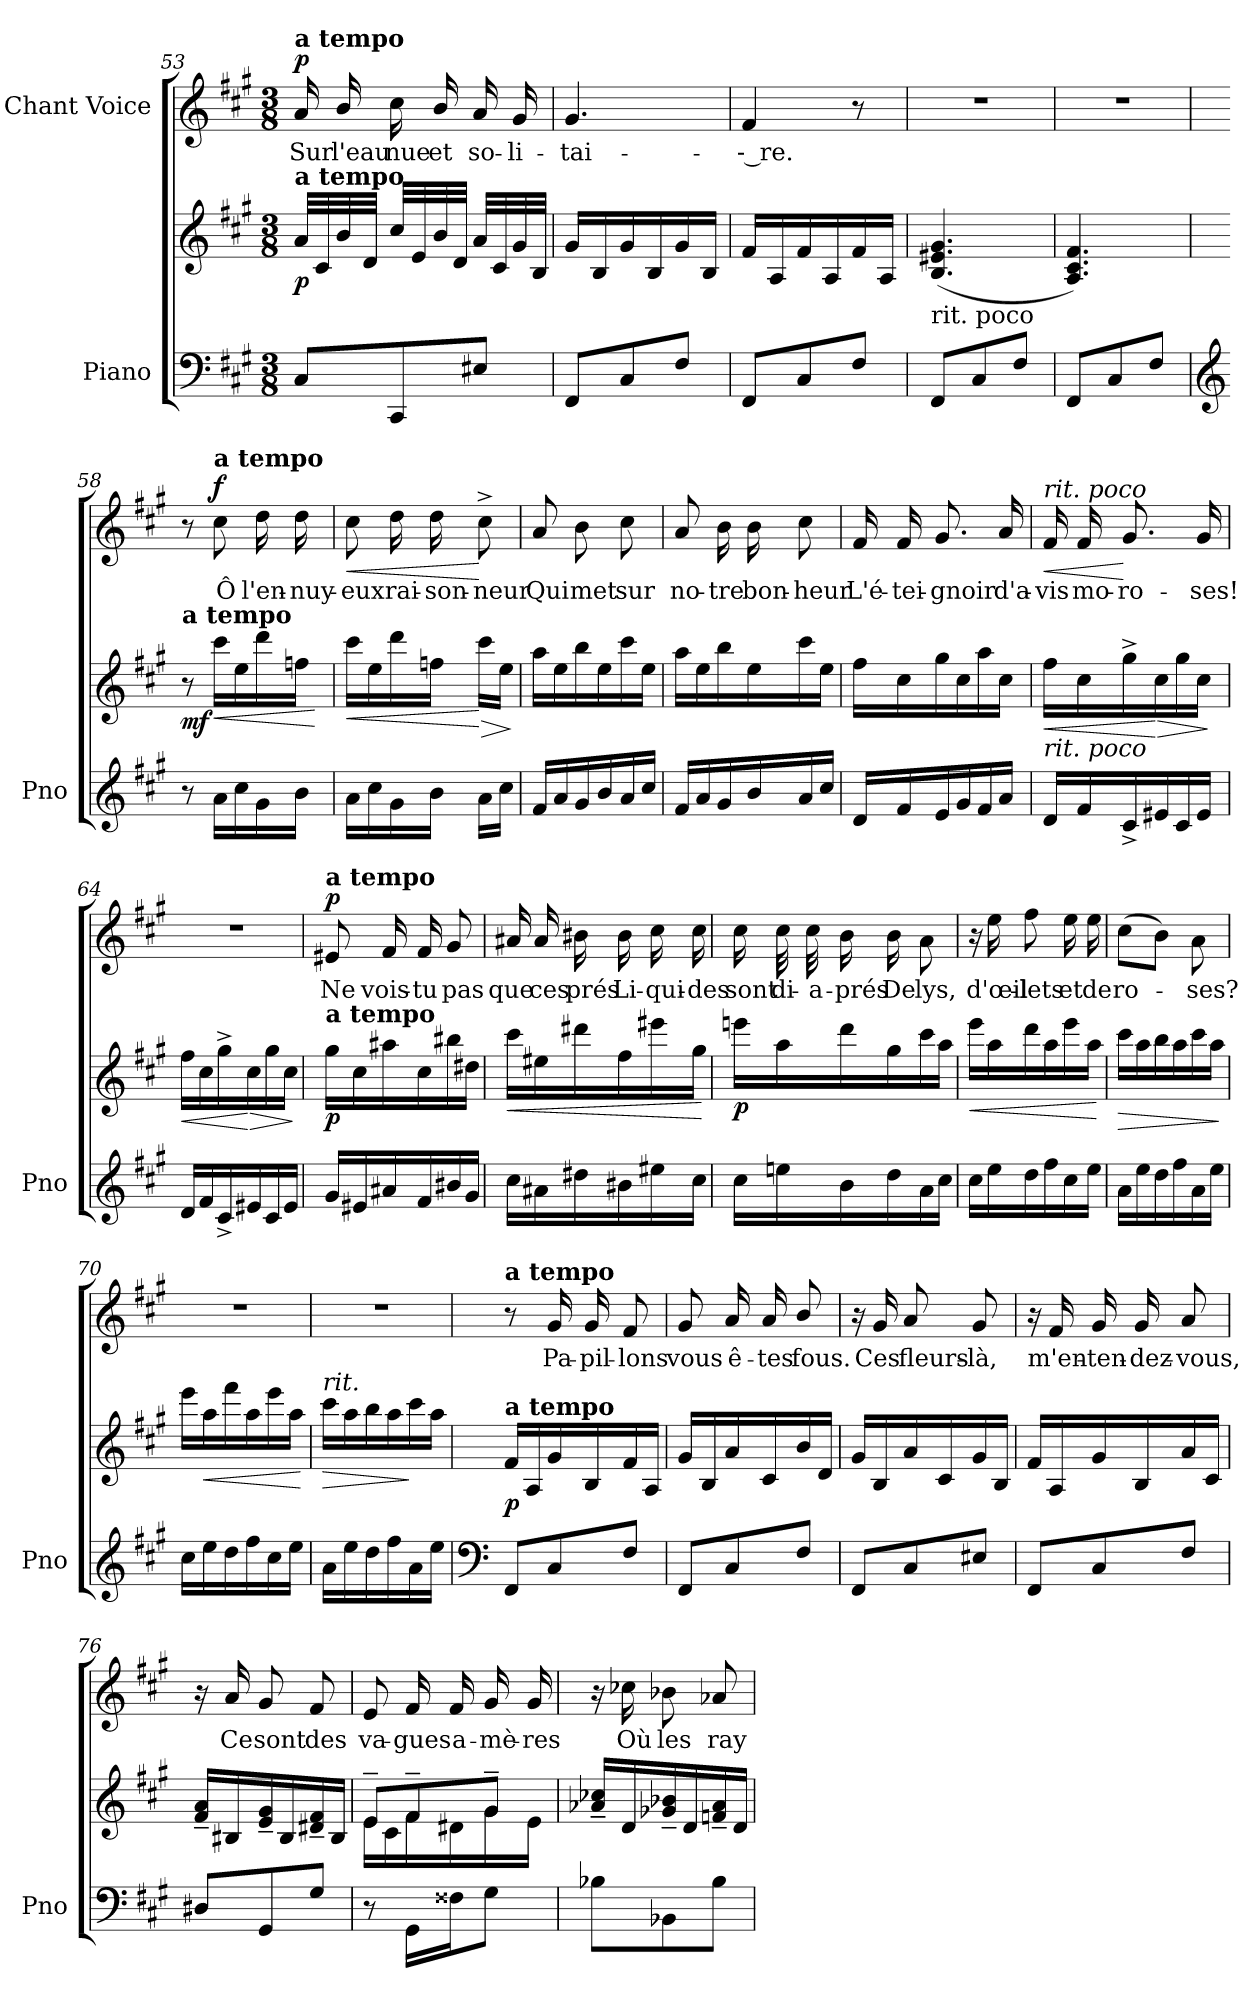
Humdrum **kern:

**kern	**kern	**dynam	**kern	**text	**dynam
*part2	*part2	*part2	*part1	*part1	*part1
*staff3	*staff2	*staff2/3	*staff1	*staff1	*staff1
*I"Piano	*	*	*I"Chant Voice	*	*
*I'Pno	*	*	*	*	*
*clefF4	*clefG2	*	*clefG2	*	*
*k[f#c#g#]	*k[f#c#g#]	*	*k[f#c#g#]	*	*
*M3/8	*M3/8	*	*M3/8	*	*
=53	=53	=53	=53	=53	=53
!	!	!	!LO:TX:a:B:t=a tempo	!	!
!	!LO:TX:a:B:t=a tempo	!	!	!	!
!	!	!LO:DY:b	!	!LO:LY:b	!LO:DY:a
8C#/L	32a/LLL	p	16a/	Sur	p
.	32c#/	.	.	.	.
!	!	!	!	!LO:LY:b	!
.	32b/	.	16b/	l'eau	.
.	32d/JJJ	.	.	.	.
!	!	!	!	!LO:LY:b	!
8CC#/	32cc#/LLL	.	16cc#\	nue	.
.	32e/	.	.	.	.
!	!	!	!	!LO:LY:b	!
.	32b/	.	16b/	et	.
.	32d/JJJ	.	.	.	.
!	!	!	!	!LO:LY:b	!
8E#X/J	32a/LLL	.	16a/	so-	.
.	32c#/	.	.	.	.
!	!	!	!	!LO:LY:b	!
.	32g#/	.	16g#/	-li-	.
.	32B/JJJ	.	.	.	.
=54	=54	=54	=54	=54	=54
!	!	!	!	!LO:LY:b	!
8FF#/L	16g#/LL	.	4.g#/	-tai-	.
.	16B/	.	.	.	.
8C#/	16g#/	.	.	.	.
.	16B/	.	.	.	.
8F#/J	16g#/	.	.	.	.
.	16B/JJ	.	.	.	.
!!LO:LB:g=z
=55	=55	=55	=55	=55	=55
!	!	!	!	!LO:LY:b	!
8FF#/L	16f#/LL	.	4f#/	-- re.	.
.	16A/	.	.	.	.
8C#/	16f#/	.	.	.	.
.	16A/	.	.	.	.
8F#/J	16f#/	.	8r	.	.
.	16A/JJ	.	.	.	.
=56	=56	=56	=56	=56	=56
!	!LO:TX:b:t=rit. poco	!	!	!	!
8FF#/L	(>4.B/ 4.e#X/ 4.g#/	.	4.r	.	.
8C#/	.	.	.	.	.
8F#/J	.	.	.	.	.
=57	=57	=57	=57	=57	=57
8FF#/L	4.A/ 4.c#/ 4.f#/)	.	4.r	.	.
8C#/	.	.	.	.	.
8F#/J	.	.	.	.	.
=58	=58	=58	=58	=58	=58
*clefG2	*	*	*	*	*
!	!LO:TX:a:B:t=a tempo	!	!	!	!
!	!	!LO:DY:b	!	!	!
8r	8r	mf	8r	.	.
!	!	!	!LO:TX:a:B:t=a tempo	!	!
!	!	!LO:HP:b	!	!LO:LY:b	!LO:DY:b
16a\LL	16ccc#\LL	<	8cc#\	Ô	f
16cc#\	16ee\	.	.	.	.
!	!	!	!	!LO:LY:b	!
16g#\	16ddd\	.	16dd\	l'en-	.
!	!	!	!	!LO:LY:b	!
16b\JJ	16ffn\JJ	.	16dd\	-nuy-	.
.	.	[	.	.	.
=59	=59	=59	=59	=59	=59
!	!	!LO:HP:b	!	!LO:LY:b	!LO:HP:b
16a\LL	16ccc#\LL	<	8cc#\	-eux	<
16cc#\	16ee\	.	.	.	.
!	!	!	!	!LO:LY:b	!
16g#\	16ddd\	.	16dd\	rai-	.
!	!	!	!	!LO:LY:b	!
16b\JJ	16ffn\JJ	.	16dd\	-son-	.
!	!	!LO:HP:n=1:b	!	!LO:LY:b	!
16a\LL	16ccc#\LL	[ >	8cc#^\	-neur	[
16cc#\JJ	16ee\JJ	.	.	.	.
.	.	]	.	.	.
!!LO:LB:g=z
=60	=60	=60	=60	=60	=60
!	!	!	!	!LO:LY:b	!
16f#/LL	16aa\LL	.	8a/	Qui	.
16a/	16ee\	.	.	.	.
!	!	!	!	!LO:LY:b	!
16g#/	16bb\	.	8b\	met	.
16b/	16ee\	.	.	.	.
!	!	!	!	!LO:LY:b	!
16a/	16ccc#\	.	8cc#\	sur	.
16cc#/JJ	16ee\JJ	.	.	.	.
=61	=61	=61	=61	=61	=61
!	!	!	!	!LO:LY:b	!
16f#/LL	16aa\LL	.	8a/	no-	.
16a/	16ee\	.	.	.	.
!	!	!	!	!LO:LY:b	!
16g#/	16bb\	.	16b\	-tre	.
!	!	!	!	!LO:LY:b	!
16b/	16ee\	.	16b\	bon-	.
!	!	!	!	!LO:LY:b	!
16a/	16ccc#\	.	8cc#\	-heur	.
16cc#/JJ	16ee\JJ	.	.	.	.
=62	=62	=62	=62	=62	=62
!	!	!	!	!LO:LY:b	!
16d/LL	16ff#\LL	.	16f#/	L'é-	.
!	!	!	!	!LO:LY:b	!
16f#/	16cc#\	.	16f#/	-tei-	.
!	!	!	!	!LO:LY:b	!
16e/	16gg#\	.	8.g#/	-gnoir	.
16g#/	16cc#\	.	.	.	.
16f#/	16aa\	.	.	.	.
!	!	!	!	!LO:LY:b	!
16a/JJ	16cc#\JJ	.	16a/	d'a-	.
=63	=63	=63	=63	=63	=63
!	!	!	!LO:TX:a:i:t=rit. poco	!	!
!	!LO:TX:b:i:t=rit. poco	!	!	!	!
!	!	!LO:HP:b	!	!LO:LY:b	!LO:HP:b
16d/LL	16ff#\LL	<	16f#/	-vis	<
!	!	!	!	!LO:LY:b	!
16f#/	16cc#\	.	16f#/	mo-	.
!	!	!	!	!LO:LY:b	!
16c#^/	16gg#^\	.	8.g#/	-ro-	[
!	!	!LO:HP:n=1:b	!	!	!
16e#X/	16cc#\	[ >	.	.	.
16c#/	16gg#\	.	.	.	.
!	!	!	!	!LO:LY:b	!
16e#/JJ	16cc#\JJ	.	16g#/	-ses!	.
.	.	]	.	.	.
!!LO:PB:g=z
=64	=64	=64	=64	=64	=64
!	!	!LO:HP:b	!	!	!
16d/LL	16ff#\LL	<	4.r	.	.
16f#/	16cc#\	.	.	.	.
16c#^/	16gg#^\	.	.	.	.
!	!	!LO:HP:n=1:b	!	!	!
16e#X/	16cc#\	[ >	.	.	.
16c#/	16gg#\	.	.	.	.
16e#/JJ	16cc#\JJ	.	.	.	.
.	.	]	.	.	.
=65	=65	=65	=65	=65	=65
!	!	!	!LO:TX:a:B:t=a tempo	!	!
!	!LO:TX:a:B:t=a tempo	!	!	!	!
!	!	!LO:DY:b	!	!LO:LY:b	!LO:DY:a
16g#/LL	16gg#\LL	p	8e#X/	Ne	p
16e#X/	16cc#\	.	.	.	.
!	!	!	!	!LO:LY:b	!
16a#X/	16aa#X\	.	16f#/	vois-	.
!	!	!	!	!LO:LY:b	!
16f#/	16cc#\	.	16f#/	-tu	.
!	!	!	!	!LO:LY:b	!
16b#X/	16bb#X\	.	8g#/	pas	.
16g#/JJ	16dd#X\JJ	.	.	.	.
=66	=66	=66	=66	=66	=66
!	!	!LO:HP:b	!	!LO:LY:b	!
16cc#\LL	16ccc#\LL	<	16a#X/	que	.
!	!	!	!	!LO:LY:b	!
16a#X\	16ee#X\	.	16a#/	ces	.
!	!	!	!	!LO:LY:b	!
16dd#X\	16ddd#X\	.	16b#X\	prés	.
!	!	!	!	!LO:LY:b	!
16b#X\	16ff#\	.	16b#\	Li-	.
!	!	!	!	!LO:LY:b	!
16ee#X\	16eee#X\	.	16cc#\	-qui-	.
!	!	!	!	!LO:LY:b	!
16cc#\JJ	16gg#\JJ	.	16cc#\	-des	.
.	.	[	.	.	.
!!LO:LB:g=z
=67	=67	=67	=67	=67	=67
!	!	!LO:DY:b	!	!LO:LY:b	!
16cc#\LL	16eeen\LL	p	16cc#\	sont	.
!	!	!	!	!LO:LY:b	!
16een\	16aa\	.	32cc#\	di-	.
!	!	!	!	!LO:LY:b	!
.	.	.	32cc#\	-a-	.
!	!	!	!	!LO:LY:b	!
16b\	16ddd\	.	16b\	-prés	.
!	!	!	!	!LO:LY:b	!
16dd\	16gg#\	.	16b\	De	.
!	!	!	!	!LO:LY:b	!
16a\	16ccc#\	.	8a\	lys,	.
16cc#\JJ	16aa\JJ	.	.	.	.
=68	=68	=68	=68	=68	=68
!	!	!LO:HP:b	!	!	!
16cc#\LL	16eee\LL	<	16r	.	.
!	!	!	!	!LO:LY:b	!
16ee\	16aa\	.	16ee\	d'œil-	.
!	!	!	!	!LO:LY:b	!
16dd\	16ddd\	.	8ff#\	-lets	.
16ff#\	16aa\	.	.	.	.
!	!	!	!	!LO:LY:b	!
16cc#\	16eee\	.	16ee\	et	.
!	!	!	!	!LO:LY:b	!
16ee\JJ	16aa\JJ	.	16ee\	de	.
.	.	[	.	.	.
=69	=69	=69	=69	=69	=69
!	!	!LO:HP:b	!	!LO:LY:b	!
16a\LL	16ccc#\LL	>	(8cc#\L	ro-	.
16ee\	16aa\	.	.	.	.
16dd\	16bb\	.	8b\J)	.	.
16ff#\	16aa\	.	.	.	.
!	!	!	!	!LO:LY:b	!
16a\	16ccc#\	.	8a\	-ses?	.
16ee\JJ	16aa\JJ	.	.	.	.
.	.	]	.	.	.
!!LO:LB:g=z
=70	=70	=70	=70	=70	=70
16cc#\LL	16eee\LL	.	4.r	.	.
!	!	!LO:HP:b	!	!	!
16ee\	16aa\	<	.	.	.
16dd\	16fff#\	.	.	.	.
16ff#\	16aa\	.	.	.	.
16cc#\	16eee\	.	.	.	.
16ee\JJ	16aa\JJ	.	.	.	.
.	.	[	.	.	.
=71	=71	=71	=71	=71	=71
!	!LO:TX:a:i:t=rit.	!	!	!	!
!	!	!LO:HP:b	!	!	!
16a\LL	16ccc#\LL	>	4.r	.	.
16ee\	16aa\	.	.	.	.
16dd\	16bb\	.	.	.	.
16ff#\	16aa\	.	.	.	.
16a\	16ccc#\	]	.	.	.
16ee\JJ	16aa\JJ	.	.	.	.
=72	=72	=72	=72	=72	=72
*clefF4	*	*	*	*	*
!	!	!	!LO:TX:a:B:t=a tempo	!	!
!	!LO:TX:a:B:t=a tempo	!	!	!	!
!	!	!LO:DY:b	!	!	!
8FF#/L	16f#/LL	p	8r	.	.
.	16A/	.	.	.	.
!	!	!	!	!LO:LY:b	!
8C#/	16g#/	.	16g#/	Pa-	.
!	!	!	!	!LO:LY:b	!
.	16B/	.	16g#/	-pil-	.
!	!	!	!	!LO:LY:b	!
8F#/J	16f#/	.	8f#/	-lons	.
.	16A/JJ	.	.	.	.
=73	=73	=73	=73	=73	=73
!	!	!	!	!LO:LY:b	!
8FF#/L	16g#/LL	.	8g#/	vous	.
.	16B/	.	.	.	.
!	!	!	!	!LO:LY:b	!
8C#/	16a/	.	16a/	ê-	.
!	!	!	!	!LO:LY:b	!
.	16c#/	.	16a/	-tes	.
!	!	!	!	!LO:LY:b	!
8F#/J	16b/	.	8b/	fous.	.
.	16d/JJ	.	.	.	.
!!LO:LB:g=z
=74	=74	=74	=74	=74	=74
8FF#/L	16g#/LL	.	16r	.	.
!	!	!	!	!LO:LY:b	!
.	16B/	.	16g#/	Ces	.
!	!	!	!	!LO:LY:b	!
8C#/	16a/	.	8a/	fleurs-	.
.	16c#/	.	.	.	.
!	!	!	!	!LO:LY:b	!
8E#X/J	16g#/	.	8g#/	-là,	.
.	16B/JJ	.	.	.	.
=75	=75	=75	=75	=75	=75
8FF#/L	16f#/LL	.	16r	.	.
!	!	!	!	!LO:LY:b	!
.	16A/	.	16f#/	m'en-	.
!	!	!	!	!LO:LY:b	!
8C#/	16g#/	.	16g#/	-ten-	.
!	!	!	!	!LO:LY:b	!
.	16B/	.	16g#/	-dez-	.
!	!	!	!	!LO:LY:b	!
8F#/J	16a/	.	8a/	-vous,	.
.	16c#/JJ	.	.	.	.
=76	=76	=76	=76	=76	=76
8D#X/L	16f#/~> 16a/~>LL	.	16r	.	.
!	!	!	!	!LO:LY:b	!
.	16B#X/	.	16a/	Ce	.
!	!	!	!	!LO:LY:b	!
8GG#/	16e/~> 16g#/~>	.	8g#/	sont	.
.	16B#/	.	.	.	.
!	!	!	!	!LO:LY:b	!
8G#/J	16d#X/~> 16f#/~>	.	8f#/	des	.
.	16B#/JJ	.	.	.	.
=77	=77	=77	=77	=77	=77
*	*^	*	*	*	*
!	!	!	!	!	!LO:LY:b	!
8r	8e~>/L	16e\LL	.	8e/	va-	.
.	.	16c#\	.	.	.	.
!	!	!	!	!	!LO:LY:b	!
16GG#\LL	8f#~/	16f#\	.	16f#/	-gues	.
!	!	!	!	!	!LO:LY:b	!
16F##X\J	.	16d#X\	.	16f#/	a-	.
!	!	!	!	!	!LO:LY:b	!
8G#\J	8g#~/J	16g#\	.	16g#/	-mè-	.
!	!	!	!	!	!LO:LY:b	!
.	.	16e\JJ	.	16g#/	-res	.
*	*v	*v	*	*	*	*
!!LO:PB:g=z
=78	=78	=78	=78	=78	=78
8B-X\L	16a-X/~> 16cc-X/~>LL	.	16r	.	.
!	!	!	!	!LO:LY:b	!
.	16d/	.	16cc-X\	Où	.
!	!	!	!	!LO:LY:b	!
8BB-X\	16g-X/~> 16b-X/~>	.	8b-X\	les	.
.	16d/	.	.	.	.
!	!	!	!	!LO:LY:b	!
8B-\J	16fn/~> 16a-/~>	.	8a-X/	ray-	.
.	16d/JJ	.	.	.	.
=	=	=	=	=	=
*-	*-	*-	*-	*-	*-
